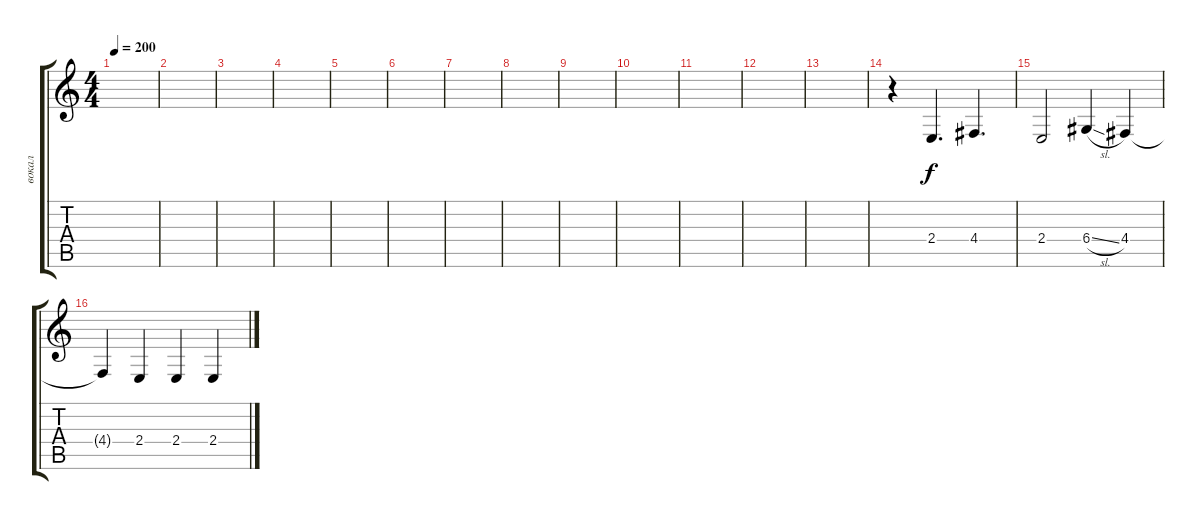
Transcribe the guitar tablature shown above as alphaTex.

\track ("вокал" "вокал") {instrument lead8bassandlead}
\staff {score tabs}
\tuning (E4 B3 G3 D3 A2 E2) {hide}
\ts (4 4)
\tempo 200
\clef g2
\ks c
|
|
|
|
|
|
|
|
|
|
|
|
|
r.4 2.4.4{d} 4.4.4{d} |
2.4.2 6.4{sl}.4 4.4.4 |
4.4{t}.4 2.4.4 2.4.4 2.4.4
